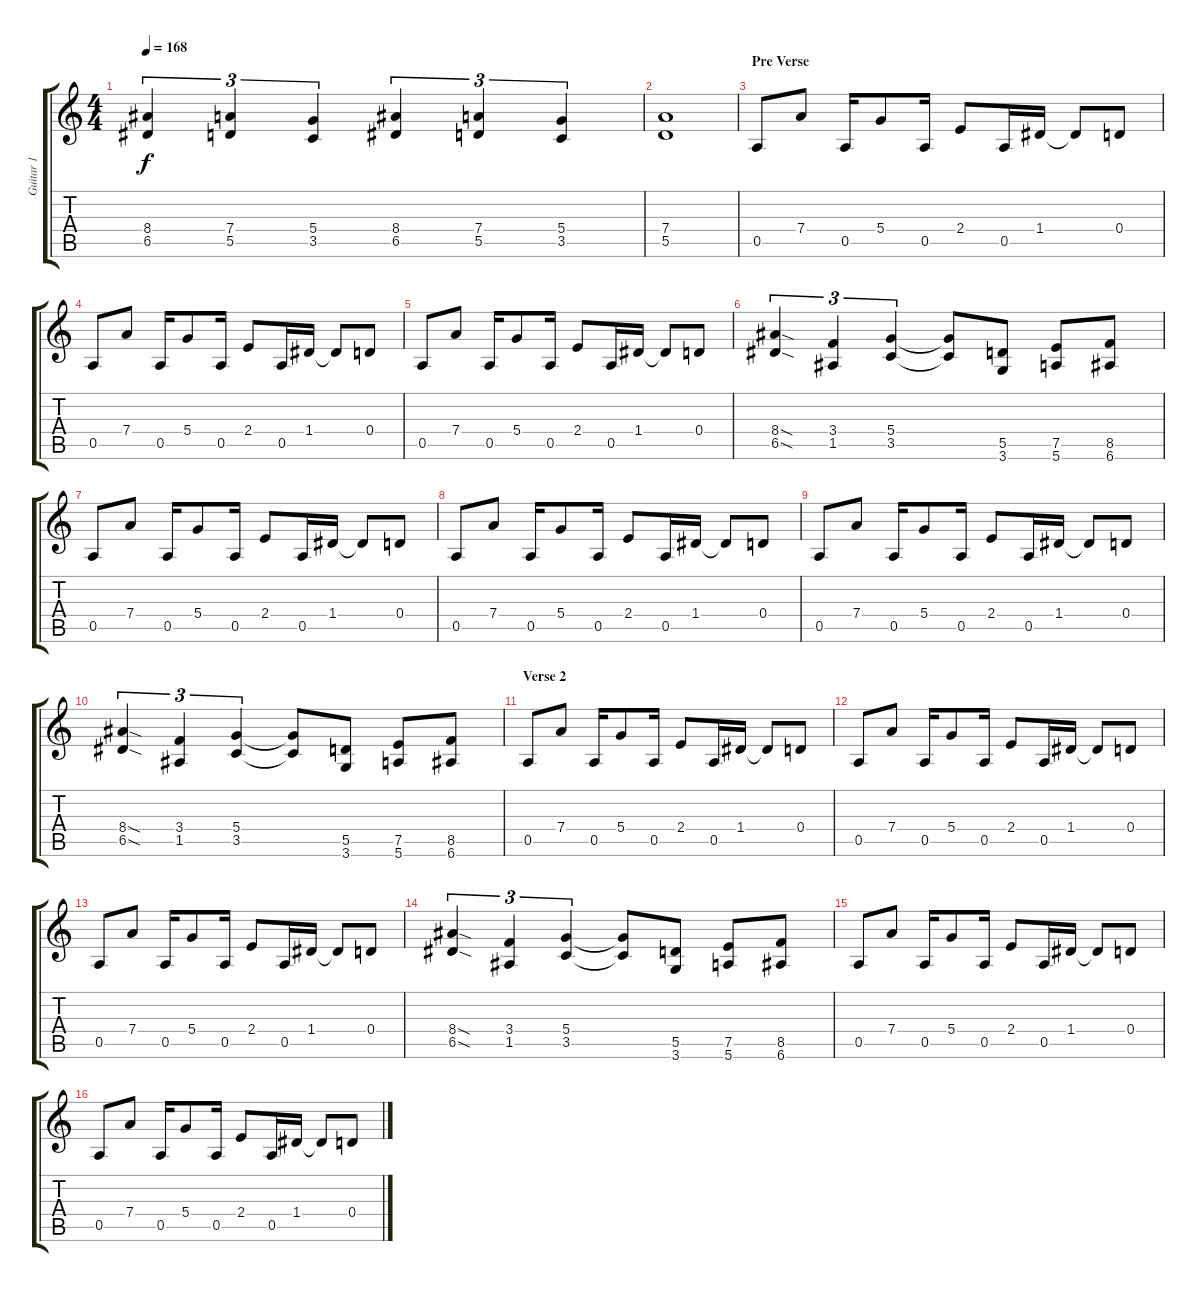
\track ("Guitar 1" "Guitar 1") {instrument distortionguitar}
\staff {score tabs}
\tuning (E4 B3 G3 D3 A2 E2) {hide}
\ts (4 4)
\tempo 168
\clef g2
\ks c
(8.4 6.5).4{tu (3 2) dy f} (7.4 5.5).4{tu (3 2)} (5.4 3.5).4{tu (3 2)} (8.4 6.5).4{tu (3 2)} (7.4 5.5).4{tu (3 2)} (5.4 3.5).4{tu (3 2)} |
(7.4 5.5).1 |
\section ("" "Pre Verse")
0.5.8 7.4.8 0.5.16 5.4.8 0.5.16 2.4.8 0.5.16 1.4.16 1.4{t}.8 0.4.8 |
0.5.8 7.4.8 0.5.16 5.4.8 0.5.16 2.4.8 0.5.16 1.4.16 1.4{t}.8 0.4.8 |
0.5.8 7.4.8 0.5.16 5.4.8 0.5.16 2.4.8 0.5.16 1.4.16 1.4{t}.8 0.4.8 |
(8.4{sod} 6.5{sod}).4{tu (3 2)} (3.4 1.5).4{tu (3 2)} (5.4 3.5).4{tu (3 2)} (5.4{t} 3.5{t}).8 (5.5 3.6).8 (7.5 5.6).8 (8.5 6.6).8 |
0.5.8 7.4.8 0.5.16 5.4.8 0.5.16 2.4.8 0.5.16 1.4.16 1.4{t}.8 0.4.8 |
0.5.8 7.4.8 0.5.16 5.4.8 0.5.16 2.4.8 0.5.16 1.4.16 1.4{t}.8 0.4.8 |
0.5.8 7.4.8 0.5.16 5.4.8 0.5.16 2.4.8 0.5.16 1.4.16 1.4{t}.8 0.4.8 |
(8.4{sod} 6.5{sod}).4{tu (3 2)} (3.4 1.5).4{tu (3 2)} (5.4 3.5).4{tu (3 2)} (5.4{t} 3.5{t}).8 (5.5 3.6).8 (7.5 5.6).8 (8.5 6.6).8 |
\section ("" "Verse 2")
0.5.8 7.4.8 0.5.16 5.4.8 0.5.16 2.4.8 0.5.16 1.4.16 1.4{t}.8 0.4.8 |
0.5.8 7.4.8 0.5.16 5.4.8 0.5.16 2.4.8 0.5.16 1.4.16 1.4{t}.8 0.4.8 |
0.5.8 7.4.8 0.5.16 5.4.8 0.5.16 2.4.8 0.5.16 1.4.16 1.4{t}.8 0.4.8 |
(8.4{sod} 6.5{sod}).4{tu (3 2)} (3.4 1.5).4{tu (3 2)} (5.4 3.5).4{tu (3 2)} (5.4{t} 3.5{t}).8 (5.5 3.6).8 (7.5 5.6).8 (8.5 6.6).8 |
0.5.8 7.4.8 0.5.16 5.4.8 0.5.16 2.4.8 0.5.16 1.4.16 1.4{t}.8 0.4.8 |
0.5.8 7.4.8 0.5.16 5.4.8 0.5.16 2.4.8 0.5.16 1.4.16 1.4{t}.8 0.4.8
